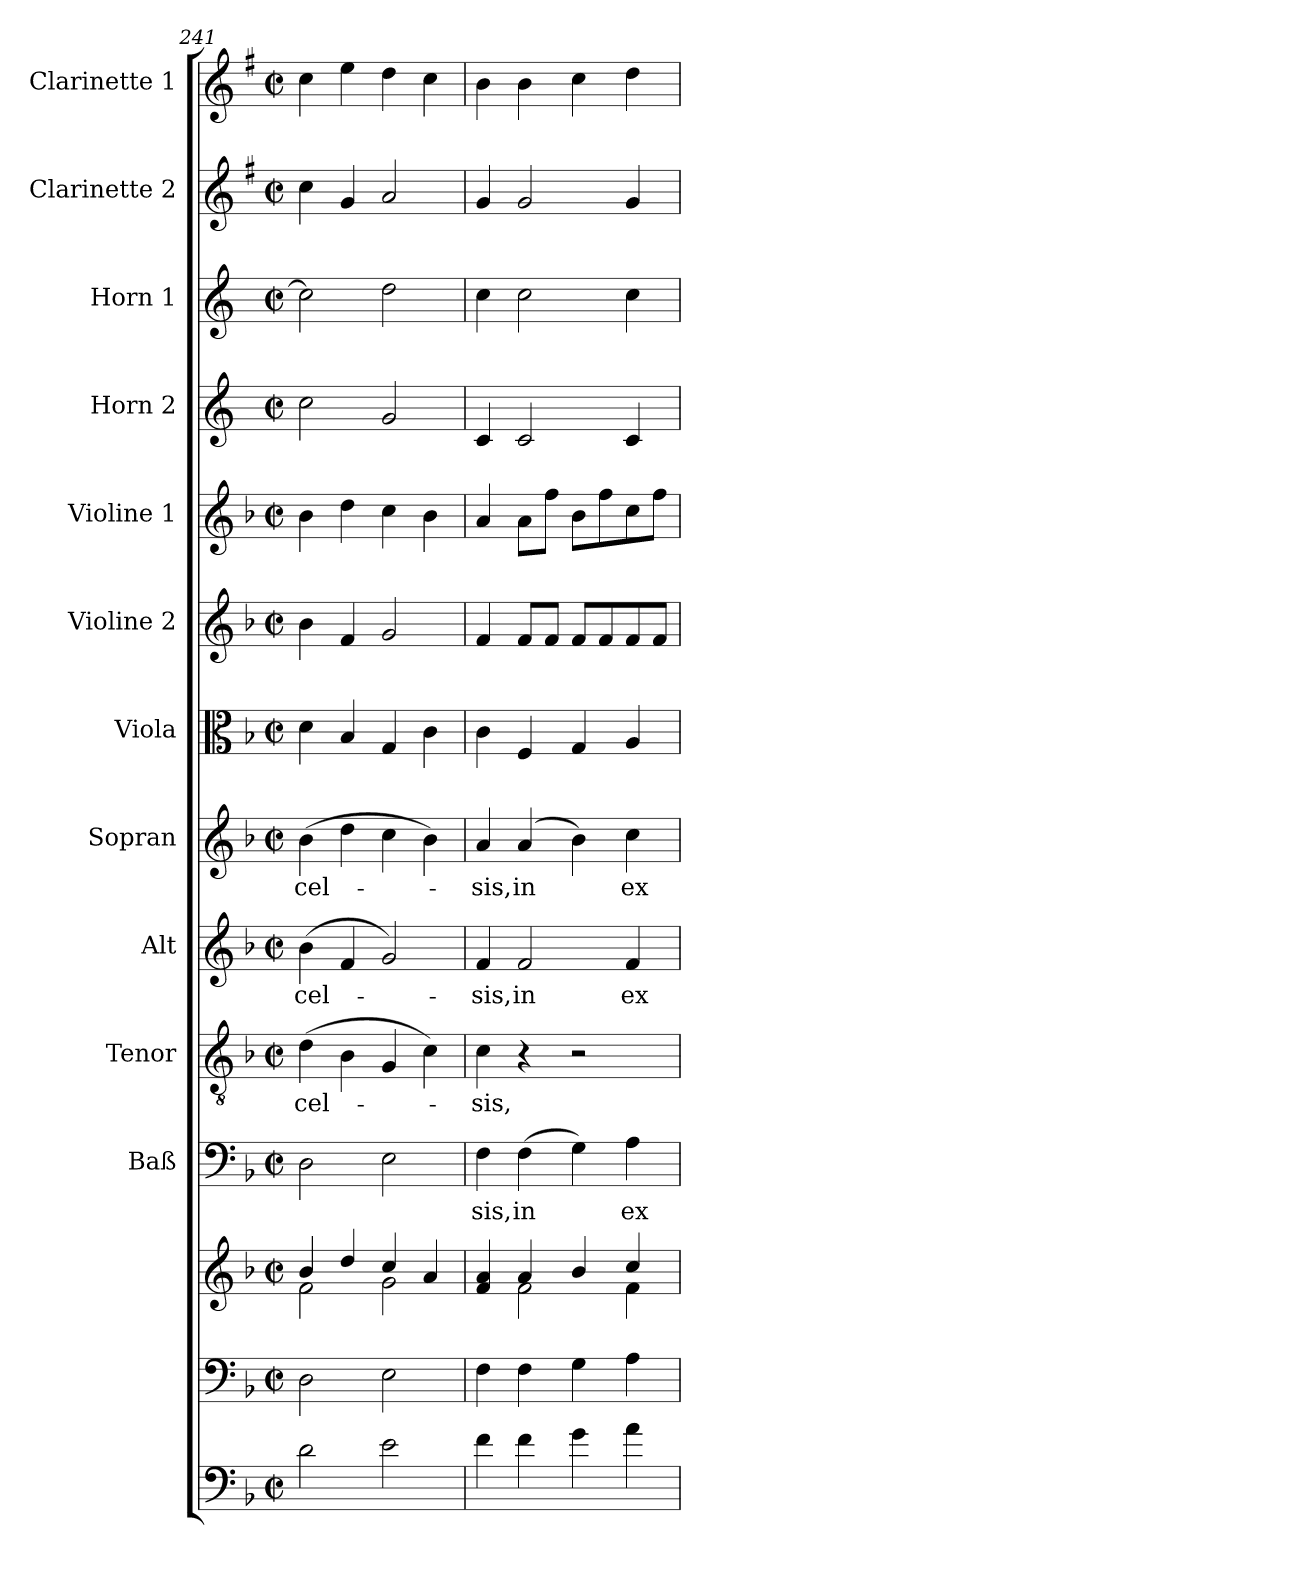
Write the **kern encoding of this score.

**kern	**kern	**kern	**kern	**text	**kern	**text	**kern	**text	**kern	**text	**kern	**kern	**kern	**kern	**kern	**kern	**kern
*part13	*part12	*part12	*part11	*part11	*part10	*part10	*part9	*part9	*part8	*part8	*part7	*part6	*part5	*part4	*part3	*part2	*part1
*staff14	*staff13	*staff12	*staff11	*staff11	*staff10	*staff10	*staff9	*staff9	*staff8	*staff8	*staff7	*staff6	*staff5	*staff4	*staff3	*staff2	*staff1
*	*	*	*I"Baß	*	*I"Tenor	*	*I"Alt	*	*I"Sopran	*	*I"Viola	*I"Violine 2	*I"Violine 1	*I"Horn 2	*I"Horn 1	*I"Clarinette 2	*I"Clarinette 1
*	*	*	*I'Baß	*	*I'Ten	*	*I'Alt	*	*I'Sop	*	*I'Vla.	*I'Vln. 2	*I'Vln. 1	*I'Hrn. 2	*I'Hrn. 1	*	*
*clefF4	*clefF4	*clefG2	*clefF4	*	*clefGv2	*	*clefG2	*	*clefG2	*	*clefC3	*clefG2	*clefG2	*clefG2	*clefG2	*clefG2	*clefG2
*ITrd7c12	*	*	*	*	*	*	*	*	*	*	*	*	*	*ITrd4c7	*ITrd4c7	*ITrd1c2	*ITrd1c2
*k[b-]	*k[b-]	*k[b-]	*k[b-]	*	*k[b-]	*	*k[b-]	*	*k[b-]	*	*k[b-]	*k[b-]	*k[b-]	*k[b-]	*k[b-]	*k[b-]	*k[b-]
*F:	*F:	*F:	*F:	*	*F:	*	*F:	*	*F:	*	*F:	*F:	*F:	*F:	*F:	*F:	*F:
*M2/2	*M2/2	*M2/2	*M2/2	*	*M2/2	*	*M2/2	*	*M2/2	*	*M2/2	*M2/2	*M2/2	*M2/2	*M2/2	*M2/2	*M2/2
*met(c|)	*met(c|)	*met(c|)	*met(c|)	*	*met(c|)	*	*met(c|)	*	*met(c|)	*	*met(c|)	*met(c|)	*met(c|)	*met(c|)	*met(c|)	*met(c|)	*met(c|)
=241	=241	=241	=241	=241	=241	=241	=241	=241	=241	=241	=241	=241	=241	=241	=241	=241	=241
*	*	*^	*	*	*	*	*	*	*	*	*	*	*	*	*	*	*
!	!	!	!	!	!	!	!LO:LY:b	!	!LO:LY:b	!	!LO:LY:b	!	!	!	!	!	!	!
2D\	2D\	4b-/	2f\	2D\	.	(>4d\	-cel-	(<4b-\	-cel-	(>4b-\	-cel-	4d\	4b-\	4b-\	2f\	2f\]	4b-\	4b-\
.	.	4dd/	.	.	.	4B-\	.	4f/	.	4dd\	.	4B-/	4f/	4dd\	.	.	4f/	4dd\
2E\	2E\	4cc/	2g\	2E\	.	4G/	.	2g/)	.	4cc\	.	4G/	2g/	4cc\	2c/	2g\	2g/	4cc\
.	.	4a/	.	.	.	4c\)	.	.	.	4b-\)	.	4c\	.	4b-\	.	.	.	4b-\
!!LO:PB:g=z
=242	=242	=242	=242	=242	=242	=242	=242	=242	=242	=242	=242	=242	=242	=242	=242	=242	=242	=242
!	!	!	!	!	!LO:LY:b	!	!LO:LY:b	!	!LO:LY:b	!	!LO:LY:b	!	!	!	!	!	!	!
4F\	4F\	4f/ 4a/	4ryy	4F\	-sis,	4c\	-sis,	4f/	-sis,	4a/	-sis,	4c\	4f/	4a/	4F/	4f\	4f/	4a\
!	!	!	!	!	!LO:LY:b	!	!	!	!LO:LY:b	!	!LO:LY:b	!	!	!	!	!	!	!
4F\	4F\	4a/	2f\	(>4F\	in	4r	.	2f/	in	(4a/	in	4F/	8f/L	8a\L	2F/	2f\	2f/	4a\
.	.	.	.	.	.	.	.	.	.	.	.	.	8f/J	8ff\J	.	.	.	.
4G\	4G\	4b-/	.	4G\)	.	2r	.	.	.	4b-\)	.	4G/	8f/L	8b-\L	.	.	.	4b-\
.	.	.	.	.	.	.	.	.	.	.	.	.	8f/	8ff\	.	.	.	.
!	!	!	!	!	!LO:LY:b	!	!	!	!LO:LY:b	!	!LO:LY:b	!	!	!	!	!	!	!
4A\	4A\	4cc/	4f\	4A\	ex-	.	.	4f/	ex-	4cc\	ex-	4A/	8f/	8cc\	4F/	4f\	4f/	4cc\
.	.	.	.	.	.	.	.	.	.	.	.	.	8f/J	8ff\J	.	.	.	.
*	*	*v	*v	*	*	*	*	*	*	*	*	*	*	*	*	*	*	*
=	=	=	=	=	=	=	=	=	=	=	=	=	=	=	=	=	=
*-	*-	*-	*-	*-	*-	*-	*-	*-	*-	*-	*-	*-	*-	*-	*-	*-	*-
